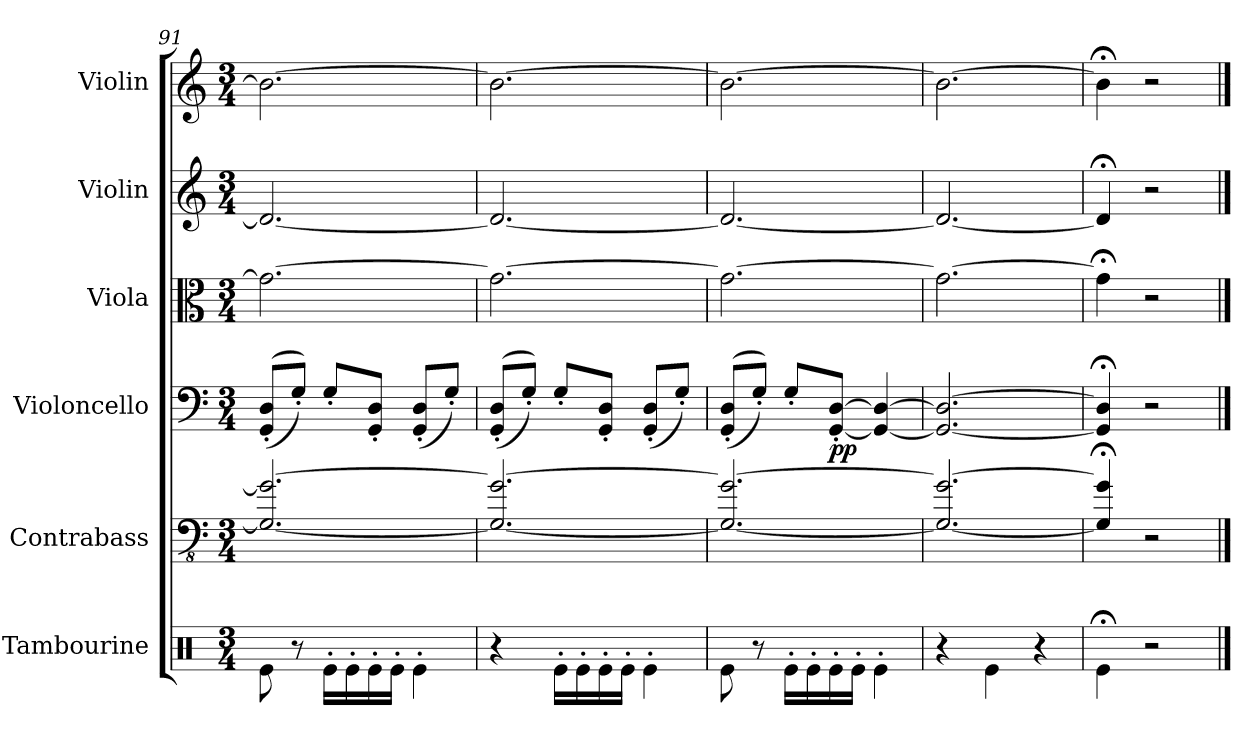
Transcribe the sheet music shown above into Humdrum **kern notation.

**kern	**kern	**kern	**dynam	**kern	**kern	**kern
*part6	*part5	*part4	*part4	*part3	*part2	*part1
*staff6	*staff5	*staff4	*staff4	*staff3	*staff2	*staff1
*I"Tambourine	*I"Contrabass	*I"Violoncello	*	*I"Viola	*I"Violin	*I"Violin
*I'Tamb.	*I'Cb.	*I'Vc.	*	*I'Vla.	*I'Vln.	*I'Vln.
*clefX	*clefFv4	*clefF4	*	*clefC3	*clefG2	*clefG2
*	*ITrd7c12	*	*	*	*	*
*k[]	*k[]	*k[]	*	*k[]	*k[]	*k[]
*M3/4	*M3/4	*M3/4	*	*M3/4	*M3/4	*M3/4
=91	=91	=91	=91	=91	=91	=91
8Re\	2.GGG/_ 2.GG/_	((8GG/' 8D/'L	.	2.g\_	2.d/_	2.b\_
8r	.	8G'/J))	.	.	.	.
16Re'\LL	.	8G'/L	.	.	.	.
16Re'\	.	.	.	.	.	.
16Re'\	.	8GG/' 8D/'J	.	.	.	.
16Re'\JJ	.	.	.	.	.	.
4Re'\	.	(8GG/' 8D/'L	.	.	.	.
.	.	8G'/J)	.	.	.	.
=92	=92	=92	=92	=92	=92	=92
4r	2.GGG/_ 2.GG/_	((8GG/' 8D/'L	.	2.g\_	2.d/_	2.b\_
.	.	8G'/J))	.	.	.	.
16Re'\LL	.	8G'/L	.	.	.	.
16Re'\	.	.	.	.	.	.
16Re'\	.	8GG/' 8D/'J	.	.	.	.
16Re'\JJ	.	.	.	.	.	.
4Re'\	.	(8GG/' 8D/'L	.	.	.	.
.	.	8G'/J)	.	.	.	.
=93	=93	=93	=93	=93	=93	=93
8Re\	2.GGG/_ 2.GG/_	((8GG/' 8D/'L	.	2.g\_	2.d/_	2.b\_
8r	.	8G'/J))	.	.	.	.
16Re'\LL	.	8G'/L	.	.	.	.
16Re'\	.	.	.	.	.	.
!	!	!	!LO:DY:b	!	!	!
16Re'\	.	[8GG/' [8D/'J	pp	.	.	.
16Re'\JJ	.	.	.	.	.	.
4Re'\	.	4GG/_ 4D/_	.	.	.	.
=94	=94	=94	=94	=94	=94	=94
4r	2.GGG/_ 2.GG/_	2.GG/_ 2.D/_	.	2.g\_	2.d/_	2.b\_
4Re\	.	.	.	.	.	.
4r	.	.	.	.	.	.
=95	=95	=95	=95	=95	=95	=95
4Re;<\	4GGG/];< 4GG/];<	4GG/];< 4D/];<	.	4g;<\]	4d;</]	4b;<\]
2r	2r	2r	.	2r	2r	2r
==	==	==	==	==	==	==
*-	*-	*-	*-	*-	*-	*-
